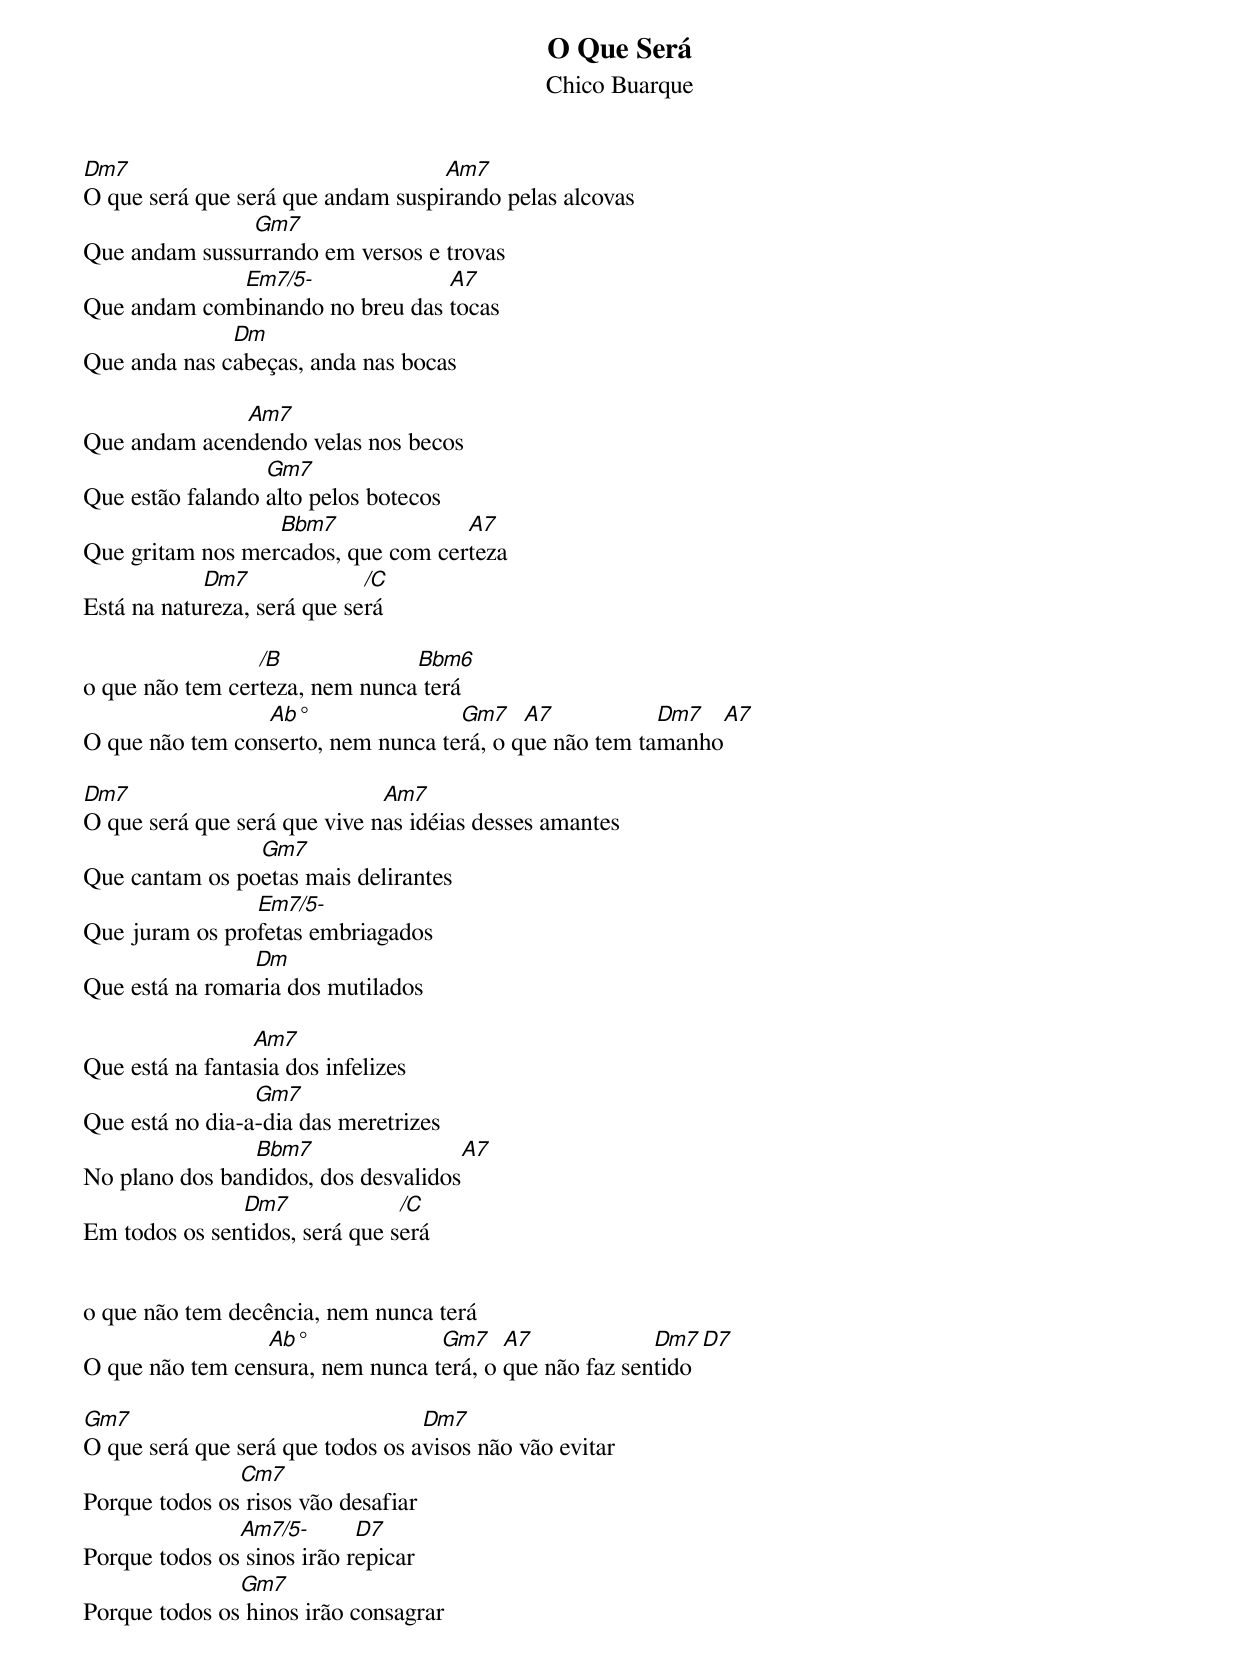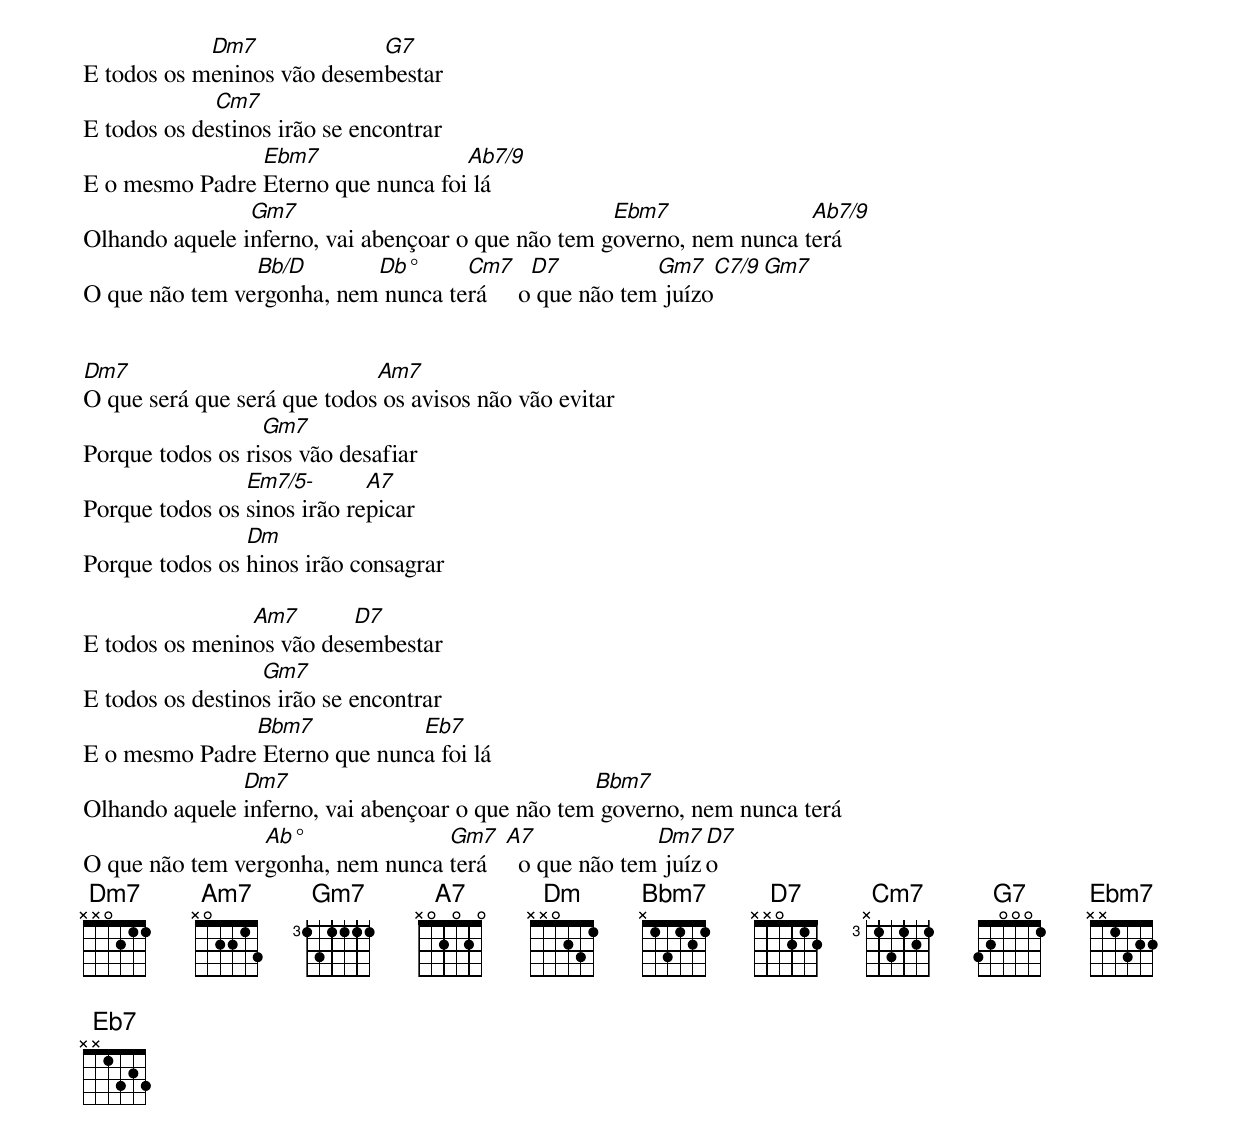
O Que Será
Chico Buarque

Dm7                                Am7
O que será que será que andam suspirando pelas alcovas
               Gm7
Que andam sussurrando em versos e trovas
             Em7/5-              A7
Que andam combinando no breu das tocas
              Dm
Que anda nas cabeças, anda nas bocas

              Am7
Que andam acendendo velas nos becos
                  Gm7
Que estão falando alto pelos botecos
                  Bbm7              A7
Que gritam nos mercados, que com certeza
            Dm7              /C
Está na natureza, será que será

                 /B             Bbm6
o que não tem certeza, nem nunca terá
                 Ab°                Gm7    A7           Dm7   A7
O que não tem conserto, nem nunca terá, o que não tem tamanho

Dm7                           Am7
O que será que será que vive nas idéias desses amantes
                Gm7
Que cantam os poetas mais delirantes
                Em7/5-
Que juram os profetas embriagados
                Dm
Que está na romaria dos mutilados

                 Am7
Que está na fantasia dos infelizes
                 Gm7
Que está no dia-a-dia das meretrizes
                Bbm7                 A7
No plano dos bandidos, dos desvalidos
               Dm7              /C
Em todos os sentidos, será que será


o que não tem decência, nem nunca terá
                 Ab°              Gm7    A7             Dm7  D7
O que não tem censura, nem nunca terá, o que não faz sentido

Gm7                               Dm7
O que será que será que todos os avisos não vão evitar
               Cm7
Porque todos os risos vão desafiar
               Am7/5-       D7
Porque todos os sinos irão repicar
               Gm7
Porque todos os hinos irão consagrar

            Dm7             G7
E todos os meninos vão desembestar
             Cm7
E todos os destinos irão se encontrar
                Ebm7                Ab7/9
E o mesmo Padre Eterno que nunca foi lá
                Gm7                                 Ebm7               Ab7/9
Olhando aquele inferno, vai abençoar o que não tem governo, nem nunca terá
                Bb/D       Db°      Cm7     D7          Gm7    C7/9   Gm7
O que não tem vergonha, nem nunca terá     o que não tem juízo


Dm7                          Am7
O que será que será que todos os avisos não vão evitar
                  Gm7
Porque todos os risos vão desafiar
                Em7/5-       A7
Porque todos os sinos irão repicar
                Dm
Porque todos os hinos irão consagrar

                Am7       D7
E todos os meninos vão desembestar
                  Gm7
E todos os destinos irão se encontrar
               Bbm7            Eb7
E o mesmo Padre Eterno que nunca foi lá
               Dm7                                Bbm7
Olhando aquele inferno, vai abençoar o que não tem governo, nem nunca terá
                 Ab°              Gm7    A7             Dm7  D7
O que não tem vergonha, nem nunca terá     o que não tem juízo
